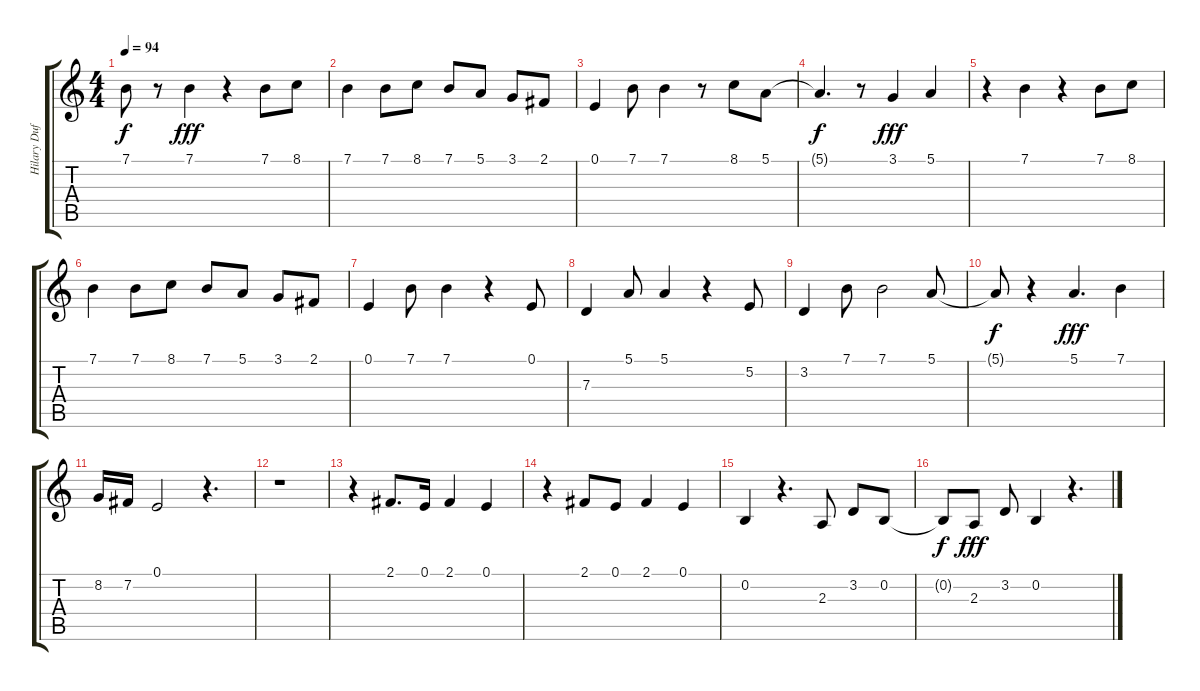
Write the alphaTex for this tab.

\track ("Hilary Duff" "Hilary Duf") {instrument tenorsax}
\staff {score tabs}
\tuning (E4 B3 G3 D3 A2 E2) {hide}
\ts (4 4)
\tempo 94
\clef g2
\ks c
7.1{t}.8{dy f} r.8 7.1.4{dy fff} r.4 7.1.8 8.1.8 |
7.1.4 7.1.8 8.1.8 7.1.8 5.1.8 3.1.8 2.1.8 |
0.1.4 7.1.8 7.1.4 r.8 8.1.8 5.1.8 |
5.1{t}.4{d dy f} r.8 3.1.4{dy fff} 5.1.4 |
r.4 7.1.4 r.4 7.1.8 8.1.8 |
7.1.4 7.1.8 8.1.8 7.1.8 5.1.8 3.1.8 2.1.8 |
0.1.4 7.1.8 7.1.4 r.4 0.1.8 |
7.3.4 5.1.8 5.1.4 r.4 5.2.8 |
3.2.4 7.1.8 7.1.2 5.1.8 |
5.1{t}.8{dy f} r.4 5.1.4{d dy fff} 7.1.4 |
8.2.16 7.2.16 0.1.2 r.4{d} |
r.1 |
r.4 2.1.8{d} 0.1.16 2.1.4 0.1.4 |
r.4 2.1.8 0.1.8 2.1.4 0.1.4 |
0.2.4 r.4{d} 2.3.8 3.2.8 0.2.8 |
0.2{t}.8{dy f} 2.3.8{dy fff} 3.2.8 0.2.4 r.4{d}
